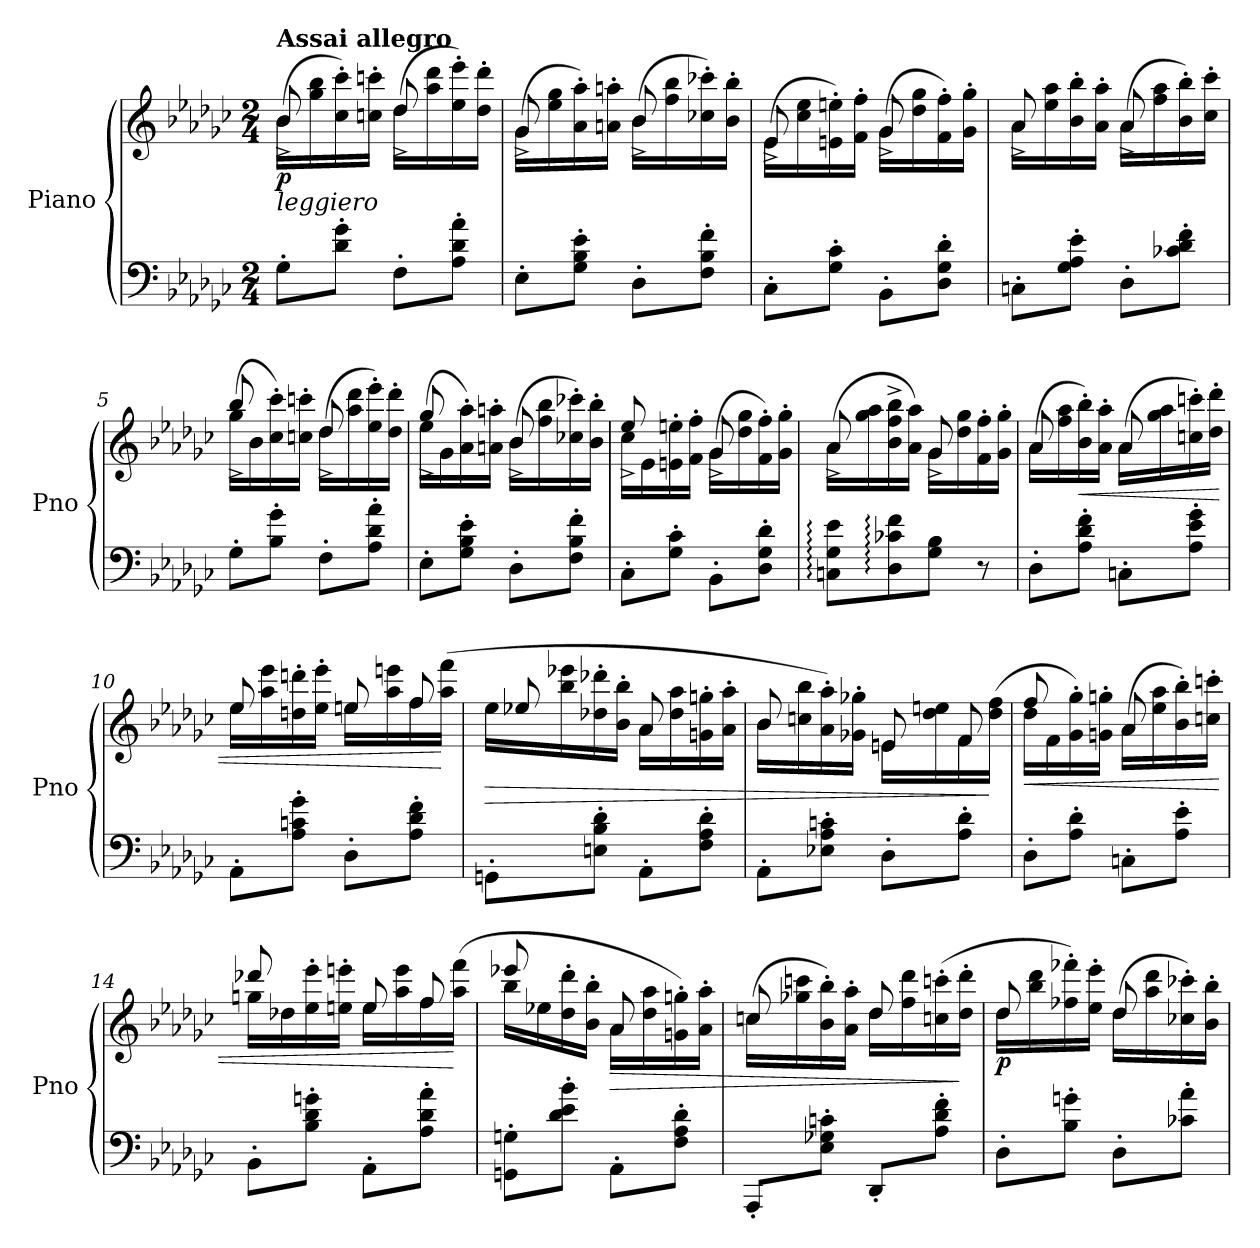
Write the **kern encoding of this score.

**kern	**kern	**dynam
*part1	*part1	*part1
*staff2	*staff1	*staff1/2
*I"Piano	*	*
*I'Pno	*	*
*clefF4	*clefG2	*
*k[b-e-a-d-g-c-]	*k[b-e-a-d-g-c-]	*
*M2/4	*M2/4	*
*MM112	*MM112	*
=1	=1	=1
*	*^	*
!	!LO:TX:a:B:t=Assai allegro	!	!
!	!LO:TX:b:i:t=leggiero	!	!
!	!	!	!LO:DY:b
8G-'\L	(>16b-\LL	8b-^/	p
.	16gg-\ 16bb-\	.	.
8d-\' 8g-\'J	16cc-\' 16ccc-\')	8ryy	.
.	16ccn\' 16cccn\'JJ	.	.
8F'\L	(>16dd-\LL	8dd-^/	.
.	16aa-\ 16ddd-\	.	.
8A-\' 8d-\' 8a-\'J	16ee-\' 16eee-\')	8ryy	.
.	16dd-\' 16ddd-\'JJ	.	.
=2	=2	=2	=2
8E-'\L	(>16g-\LL	8g-^/	.
.	16ee-\ 16gg-\	.	.
8G-\' 8B-\' 8e-\'J	16a-\' 16aa-\')	8ryy	.
.	16an\' 16aan\'JJ	.	.
8D-'\L	(>16b-\LL	8b-^/	.
.	16ff\ 16bb-\	.	.
8F\' 8B-\' 8f\'J	16cc-X\' 16ccc-X\')	8ryy	.
.	16b-\' 16bb-\'JJ	.	.
=3	=3	=3	=3
8C-'\L	(>16e-\LL	8e-^/	.
.	16cc-\ 16ee-\	.	.
8G-\' 8c-\'J	16en\' 16een\')	8ryy	.
.	16f\' 16ff\'JJ	.	.
8BB-'\L	(>16g-\LL	8g-^/	.
.	16dd-\ 16gg-\	.	.
8D-\' 8G-\' 8d-\'J	16f\' 16ff\')	8ryy	.
.	16g-\' 16gg-\'JJ	.	.
=4	=4	=4	=4
8Cn'\L	16a-\LL	8a-^/	.
.	16ee-\ 16aa-\	.	.
8G-\' 8A-\' 8e-\'J	16b-\' 16bb-\'	8ryy	.
.	16a-\' 16aa-\'JJ	.	.
8D-'\L	(>16a-\LL	8a-^/	.
.	16ff\ 16aa-\	.	.
8c-X\' 8d-\' 8f\'J	16b-\' 16bb-\')	8ryy	.
.	16cc-\' 16ccc-\'JJ	.	.
!!LO:LB:g=z	!!
=5	=5	=5	=5
8G-'\L	(>16gg-\LL	8bb-^/	.
.	16b-\	.	.
8B-\' 8g-\'J	16cc-\' 16ccc-\')	8ryy	.
.	16ccn\' 16cccn\'JJ	.	.
8F'\L	(>16dd-\LL	8dd-^/	.
.	16aa-\ 16ddd-\	.	.
8A-\' 8d-\' 8a-\'J	16ee-\' 16eee-\')	8ryy	.
.	16dd-\' 16ddd-\'JJ	.	.
=6	=6	=6	=6
8E-'\L	(>16ee-\LL	8gg-^/	.
.	16g-\	.	.
8G-\' 8B-\' 8e-\'J	16a-\' 16aa-\')	8ryy	.
.	16an\' 16aan\'JJ	.	.
8D-'\L	(>16b-\LL	8b-^/	.
.	16ff\ 16bb-\	.	.
8F\' 8B-\' 8f\'J	16cc-X\' 16ccc-X\')	8ryy	.
.	16b-\' 16bb-\'JJ	.	.
=7	=7	=7	=7
8C-'\L	16cc-\LL	8ee-^/	.
.	16e-\	.	.
8G-\' 8c-\'J	16en\' 16een\'	8ryy	.
.	16f\' 16ff\'JJ	.	.
8BB-'\L	(>16g-\LL	8g-^/	.
.	16dd-\ 16gg-\	.	.
8D-\' 8G-\' 8d-\'J	16f\' 16ff\')	8ryy	.
.	16g-\' 16gg-\'JJ	.	.
=8	=8	=8	=8
8Cn\: 8G-\: 8e-\:L	(>16a-\LL	8a-^/	.
.	16gg-\ 16aa-\	.	.
8D-\: 8c-X\: 8f\:	16b-\^ 16ff\^ 16bb-\^	8ryy	.
.	16a-\ 16aa-\JJ)	.	.
8G-\ 8B-\J	16g-\LL	8g-^/	.
.	16dd-\ 16gg-\	.	.
8r	16f\' 16ff\'	8ryy	.
.	16g-\' 16gg-\'JJ	.	.
!!LO:LB:g=z	!!
=9	=9	=9	=9
8D-'\L	(>16a-\LL	8a-/	.
.	16ff\ 16aa-\	.	.
!	!	!	!LO:HP:b
8A-\' 8d-\' 8f\'J	16b-\' 16bb-\')	8ryy	<
.	16a-\' 16aa-\'JJ	.	.
8Cn'\L	(>16a-\LL	8a-/	.
.	16gg-\ 16aa-\	.	.
8A-\' 8e-\' 8g-\'J	16ccn\' 16cccn\')	8ryy	.
.	16dd-\' 16ddd-\'JJ	.	.
=10	=10	=10	=10
8AA-'\L	16ee-\LL	(>8ee-/	.
.	16aa-\ 16eee-\	.	.
8A-\' 8cn\' 8g-\'J	(16ddn\' 16dddn\'	8ryy	.
.	16ee-\' 16eee-\'JJ	.	.
8D-'\L	16een\LL	8ee/	.
.	16aa-\ 16eeen\	.	.
8A-\' 8d-\' 8f\'J	16ff\	8ff/	.
.	(16aa-\ 16fff\JJ	.	[
=11	=11	=11	=11
!	!	!	!LO:HP:b
8GGn'\L	16ee-\LL	8ee-X/	>
.	16bb-\ 16eee-X\	.	.
8En\' 8B-\' 8d-\'J	16dd-X\' 16ddd-X\'	8ryy	.
.	16b-\' 16bb-\'JJ	.	.
8AA-'\L	16a-\LL	8a-/	.
.	16dd-\ 16aa-\	.	.
8F\' 8A-\' 8d-\'J	16gn\' 16ggn\'	8ryy	.
.	16a-\' 16aa-\'JJ	.	.
=12	=12	=12	=12
8AA-'\L	16b-\LL	8b-/	.
.	16ccn\ 16bb-\	.	.
8E-X\' 8A-\' 8cn\'J	16a-\' 16aa-\')	8ryy	.
.	16g-X\' 16gg-X\'JJ	.	.
8D-'\L	16en\LL	(>8e/	.
.	16dd-\ 16een\	.	.
8A-\' 8d-\'J	16f\	8f/	.
.	(16dd-\ 16ff\JJ	.	]
!!LO:LB:g=z	!!
=13	=13	=13	=13
!	!	!	!LO:HP:b
8D-'\L	16dd-\LL	8ff/	<
.	16f\	.	.
8A-\' 8d-\'J	16g-\' 16gg-\')	8ryy	.
.	16gn\' 16ggn\'JJ	.	.
8Cn'\L	(>16a-\LL	8a-/	.
.	16ee-\ 16aa-\	.	.
8A-\' 8e-\'J	16b-\' 16bb-\')	8ryy	.
.	16ccn\' 16cccn\'JJ	.	.
=14	=14	=14	=14
8BB-'\L	16ggn\LL	8ddd-X/	.
.	16dd-X\	.	.
8B-\' 8d-\' 8gn\'J	16ee-\' 16eee-\'	8ryy	.
.	16een\' 16eeen\'JJ	.	.
8AA-'\L	16ee\LL	(>8ee/	.
.	16aa-\ 16eee\	.	.
8A-\' 8d-\' 8a-\'J	16ff\	8ff/	.
.	(16aa-\ 16fff\JJ	.	[
=15	=15	=15	=15
8GGn\' 8Gn\'L	16bb-\LL	8eee-X/	.
.	16ee-X\	.	.
8d-\' 8e-\' 8b-\'J	16dd-\' 16ddd-\'	8ryy	.
.	16b-\' 16bb-\'JJ	.	.
!	!	!	!LO:HP:b
8AA-'\L	16a-\LL	8a-/	>
.	16dd-\ 16aa-\	.	.
8F\' 8A-\' 8d-\'J	16gn\' 16ggn\')	8ryy	.
.	16a-\' 16aa-\'JJ	.	.
=16	=16	=16	=16
8AAA-'/L	(>16ccn\LL	8cc/	.
.	16gg-X\ 16cccn\	.	.
8E-\' 8G-X\' 8cn\'J	16b-\' 16bb-\')	8ryy	.
.	16a-\' 16aa-\'JJ	.	.
8DD-'/L	16dd-\LL	(>8dd-/	.
.	16ff\ 16ddd-\	.	.
8A-\' 8d-\' 8f\'J	(16ccn\' 16cccn\'	8ryy	.
.	16dd-\' 16ddd-\'JJ	.	]
!!LO:PB:g=z	!!
=17	=17	=17	=17
!	!	!	!LO:DY:b
8D-'\L	16dd-\LL	8dd-/	p
.	16bb-\ 16ddd-\	.	.
8B-\' 8gn\'J	16ff-X\' 16fff-X\')	8ryy	.
.	16ee-\' 16eee-\'JJ	.	.
8D-'\L	(>16dd-\LL	8dd-/	.
.	16aa-\ 16ddd-\	.	.
8c-X\' 8a-\'J	16cc-X\' 16ccc-X\')	8ryy	.
.	16b-\' 16bb-\'JJ	.	.
*	*v	*v	*
=	=	=
*-	*-	*-
